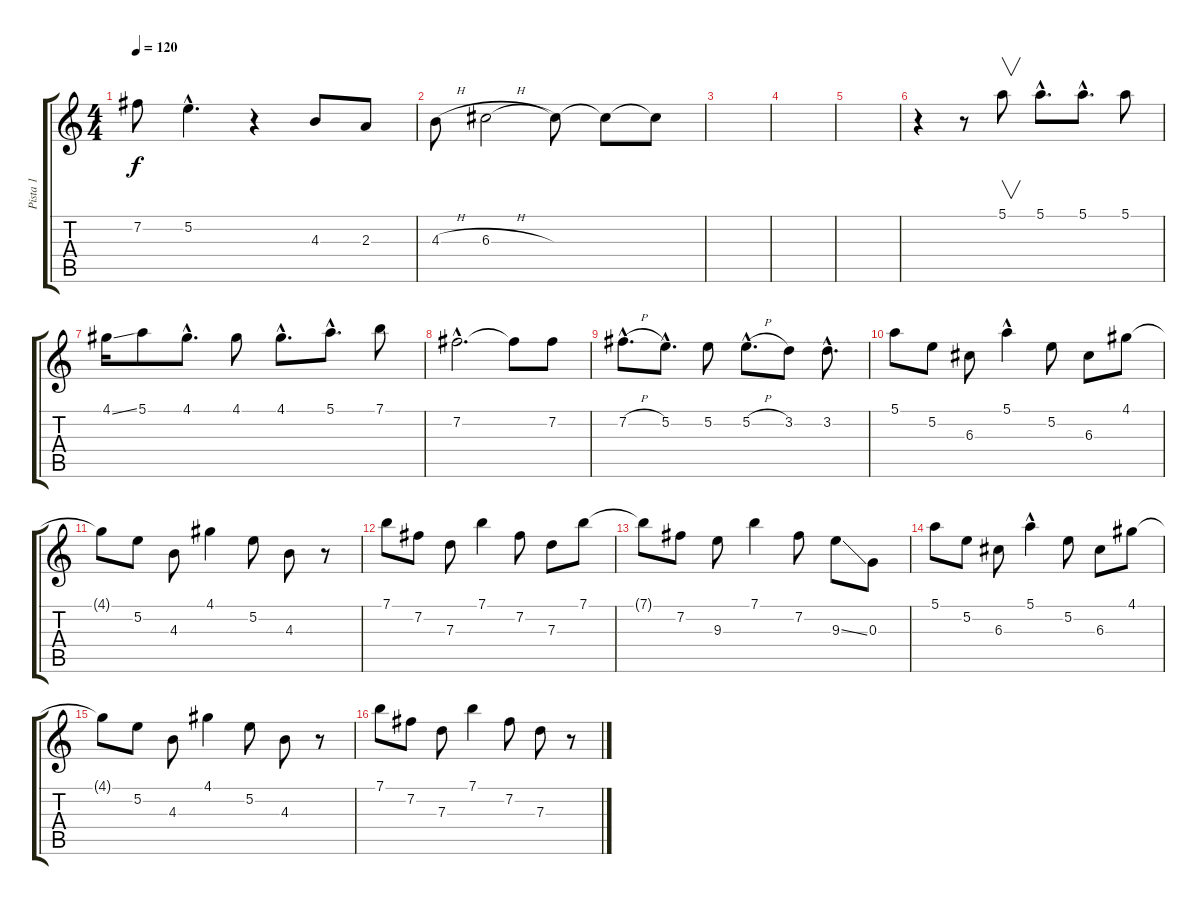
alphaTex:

\track ("Pista 1" "Pista 1") {instrument acousticguitarnylon}
\staff {score tabs}
\tuning (E4 B3 G3 D3 A2 E2) {hide}
\ts (4 4)
\tempo 120
\clef g2
\ks c
7.2{t}.8{dy f} 5.2{hac}.4{d} r.4 4.3.8 2.3.8 |
4.3{h}.8 6.3{h}.2 6.3{t}.8 6.3{t}.8 6.3{t}.8 |
|
|
|
r.4 r.8 5.1.8{v} 5.1{hac}.8{d} 5.1{hac}.8{d} 5.1.8 |
4.1{ss}.16 5.1.8 4.1{hac}.8{d} 4.1.8 4.1{hac}.8{d} 5.1{hac}.8{d} 7.1.8 |
7.2{hac}.2{d} 7.2{t}.8 7.2.8 |
7.2{h hac}.8{d} 5.2{hac}.8{d} 5.2.8 5.2{h hac}.8{d} 3.2.8 3.2{hac}.8{d} |
5.1.8 5.2.8 6.3.8 5.1{hac}.4 5.2.8 6.3.8 4.1.8 |
4.1{t}.8 5.2.8 4.3.8 4.1.4 5.2.8 4.3.8 r.8 |
7.1.8 7.2.8 7.3.8 7.1.4 7.2.8 7.3.8 7.1.8 |
7.1{t}.8 7.2.8 9.3.8 7.1.4 7.2.8 9.3{ss}.8 0.3.8 |
5.1.8 5.2.8 6.3.8 5.1{hac}.4 5.2.8 6.3.8 4.1.8 |
4.1{t}.8 5.2.8 4.3.8 4.1.4 5.2.8 4.3.8 r.8 |
7.1.8 7.2.8 7.3.8 7.1.4 7.2.8 7.3.8 r.8
